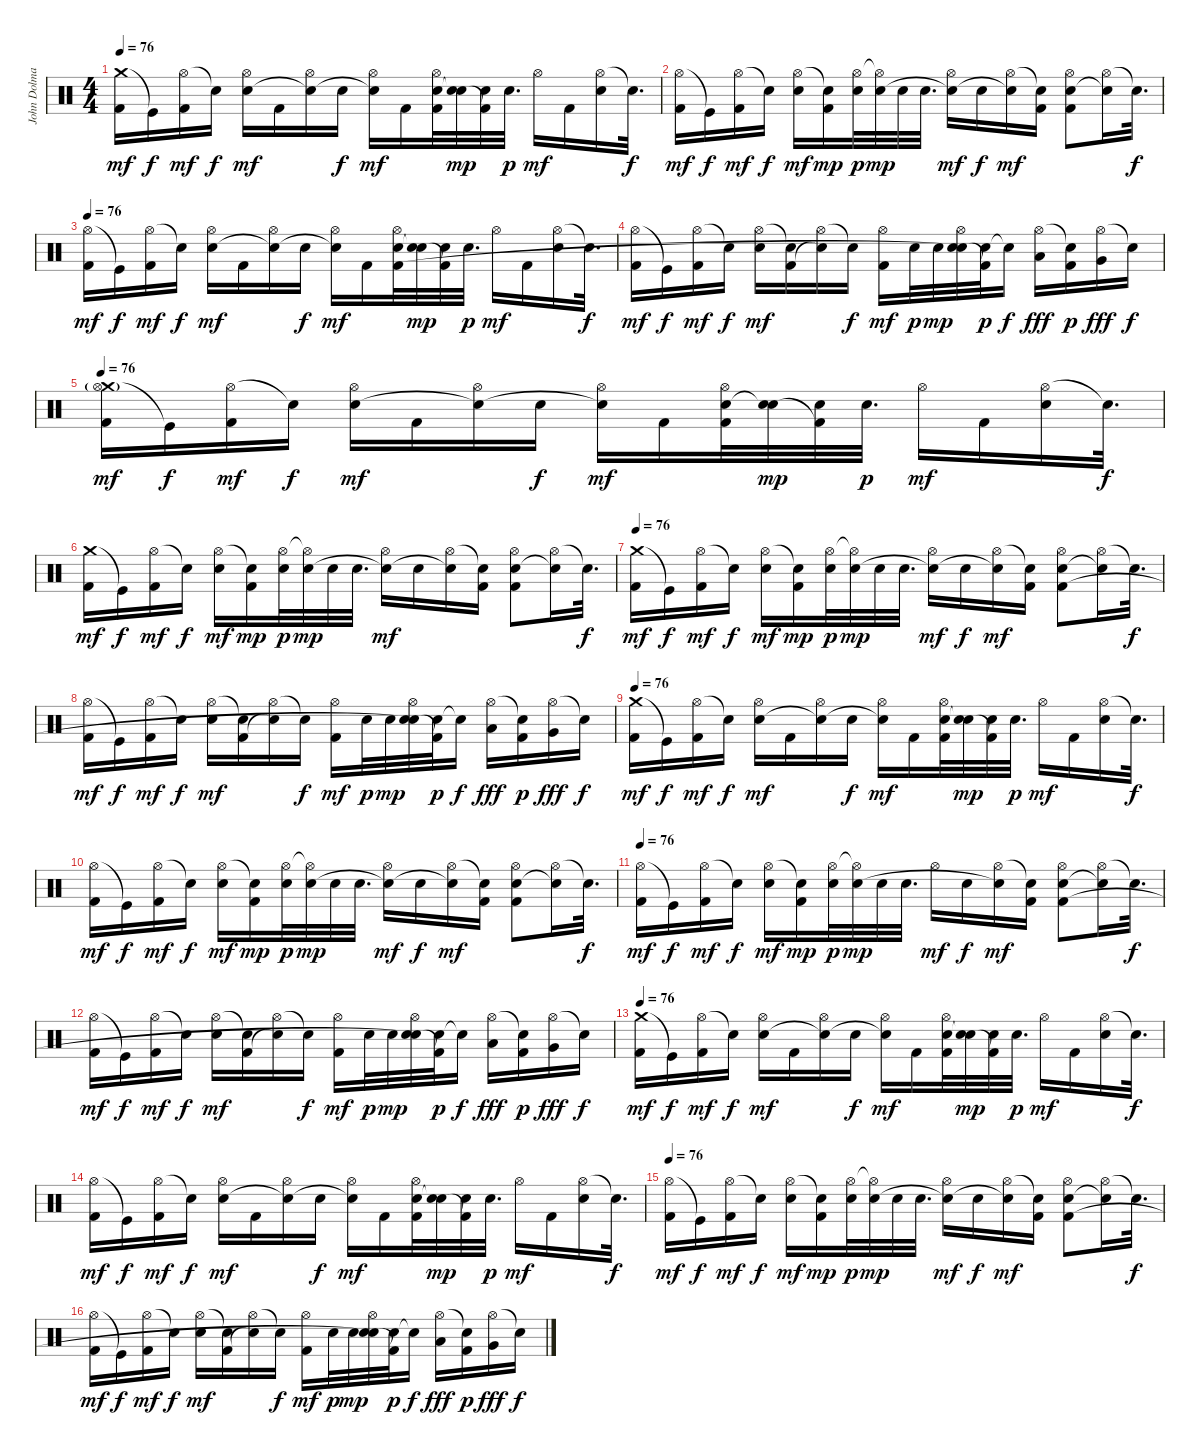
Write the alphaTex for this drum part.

\track ("John Dolmayan" "John Dolma") {instrument percussion}
\staff {score}
\articulation defaults
\ts (4 4)
\tempo 76
\clef neutral
\ks c
("Crash medium (hit)" "Kick (hit) 2").16{dy mf} "Kick (hit)"{t}.16{dy f} ("Hi-Hat (open)" "Kick (hit) 2").16{dy mf} "Snare (hit)"{t}.16{dy f} ("Hi-Hat (open)" "Electric Snare (hit)").16{dy mf} "Kick (hit) 2".16 ("Hi-Hat (open)" "Snare (hit)"{t}).16 "Electric Snare (hit)".16{dy f} ("Hi-Hat (open)" "Snare (hit)"{t}).16{dy mf} "Kick (hit) 2".16 ("Hi-Hat (open)" "Electric Snare (hit)" "Kick (hit) 2").32 ("Electric Snare (hit)" "Snare (hit)"{t}).32{dy mp} ("Electric Snare (hit)" "Kick (hit) 2"{t}).32 "Electric Snare (hit)".32{d dy p} "Hi-Hat (open)".16{dy mf} "Kick (hit) 2".16 ("Hi-Hat (open)" "Electric Snare (hit)").16 "Electric Snare (hit)"{t}.32{d dy f} |
("Hi-Hat (open)" "Kick (hit) 2").16{dy mf} "Kick (hit)"{t}.16{dy f} ("Hi-Hat (open)" "Kick (hit) 2").16{dy mf} "Snare (hit)"{t}.16{dy f} ("Hi-Hat (open)" "Electric Snare (hit)").16{dy mf} ("Snare (hit)"{t} "Kick (hit) 2").16{dy mp} ("Hi-Hat (open)" "Electric Snare (hit)").32{dy p} ("Hi-Hat (open)"{t} "Electric Snare (hit)").32{dy mp} "Electric Snare (hit)".32 "Electric Snare (hit)".32{d} ("Hi-Hat (open)" "Electric Snare (hit)"{t}).16{dy mf} "Electric Snare (hit)".16{dy f} ("Hi-Hat (open)" "Electric Snare (hit)"{t}).16{dy mf} ("Snare (hit)"{t} "Kick (hit) 2").16 ("Hi-Hat (open)" "Electric Snare (hit)" "Kick (hit) 2").8 ("Hi-Hat (open)" "Electric Snare (hit)"{t}).16 "Snare (hit)"{t}.32{d dy f} |
\tempo 76
("Hi-Hat (open)" "Kick (hit) 2").16{dy mf} "Kick (hit)"{t}.16{dy f} ("Hi-Hat (open)" "Kick (hit) 2").16{dy mf} "Snare (hit)"{t}.16{dy f} ("Hi-Hat (open)" "Electric Snare (hit)").16{dy mf} "Kick (hit) 2".16 ("Hi-Hat (open)" "Snare (hit)"{t}).16 "Electric Snare (hit)".16{dy f} ("Hi-Hat (open)" "Snare (hit)"{t}).16{dy mf} "Kick (hit) 2".16 ("Hi-Hat (open)" "Electric Snare (hit)" "Kick (hit) 2").32 ("Electric Snare (hit)" "Snare (hit)"{t}).32{dy mp} ("Electric Snare (hit)" "Kick (hit) 2"{t}).32 "Electric Snare (hit)".32{d dy p} "Hi-Hat (open)".16{dy mf} "Kick (hit) 2".16 ("Hi-Hat (open)" "Electric Snare (hit)").16 "Electric Snare (hit)"{t}.32{d dy f} |
("Hi-Hat (open)" "Kick (hit) 2").16{dy mf} "Kick (hit)"{t}.16{dy f} ("Hi-Hat (open)" "Kick (hit) 2").16{dy mf} "Snare (hit)"{t}.16{dy f} ("Hi-Hat (open)" "Electric Snare (hit)").16{dy mf} ("Snare (hit)"{t} "Kick (hit) 2").16 ("Hi-Hat (open)" "Snare (hit)"{t}).16 "Snare (hit)"{t}.16{dy f} ("Hi-Hat (open)" "Kick (hit) 2").16{dy mf} "Electric Snare (hit)".32{dy p} "Electric Snare (hit)".32{dy mp} ("Hi-Hat (open)" "Electric Snare (hit)" "Snare (hit)"{t}).32 ("Electric Snare (hit)" "Kick (hit) 2"{t}).32{dy p} "Electric Snare (hit)"{t}.16{dy f} ("Hi-Hat (open)" "Low Tom (hit)").16{dy fff} ("Snare (hit)"{t} "Kick (hit) 2").16{dy p} ("Hi-Hat (open)" "Very Low Tom (hit)").16{dy fff} "Snare (hit)"{t}.16{dy f} |
\tempo 76
("Crash medium (hit)" "Hi-Hat (open)"{g} "Kick (hit) 2").16{dy mf} "Kick (hit)"{t}.16{dy f} ("Hi-Hat (open)" "Kick (hit) 2").16{dy mf} "Snare (hit)"{t}.16{dy f} ("Hi-Hat (open)" "Electric Snare (hit)").16{dy mf} "Kick (hit) 2".16 ("Hi-Hat (open)" "Snare (hit)"{t}).16 "Electric Snare (hit)".16{dy f} ("Hi-Hat (open)" "Snare (hit)"{t}).16{dy mf} "Kick (hit) 2".16 ("Hi-Hat (open)" "Electric Snare (hit)" "Kick (hit) 2").32 ("Electric Snare (hit)" "Snare (hit)"{t}).32{dy mp} ("Electric Snare (hit)" "Kick (hit) 2"{t}).32 "Electric Snare (hit)".32{d dy p} "Hi-Hat (open)".16{dy mf} "Kick (hit) 2".16 ("Hi-Hat (open)" "Electric Snare (hit)").16 "Electric Snare (hit)"{t}.32{d dy f} |
("Crash medium (hit)" "Kick (hit) 2").16{dy mf} "Kick (hit)"{t}.16{dy f} ("Hi-Hat (open)" "Kick (hit) 2").16{dy mf} "Snare (hit)"{t}.16{dy f} ("Hi-Hat (open)" "Electric Snare (hit)").16{dy mf} ("Snare (hit)"{t} "Kick (hit) 2").16{dy mp} ("Hi-Hat (open)" "Electric Snare (hit)").32{dy p} ("Hi-Hat (open)"{t} "Electric Snare (hit)").32{dy mp} "Electric Snare (hit)".32 "Electric Snare (hit)".32{d} ("Hi-Hat (open)" "Electric Snare (hit)"{t}).16{dy mf} "Electric Snare (hit)".16 ("Hi-Hat (open)" "Electric Snare (hit)"{t}).16 ("Snare (hit)"{t} "Kick (hit) 2").16 ("Hi-Hat (open)" "Electric Snare (hit)" "Kick (hit) 2").8 ("Hi-Hat (open)" "Electric Snare (hit)"{t}).16 "Snare (hit)"{t}.32{d dy f} |
\tempo 76
("Crash medium (hit)" "Kick (hit) 2").16{dy mf} "Kick (hit)"{t}.16{dy f} ("Hi-Hat (open)" "Kick (hit) 2").16{dy mf} "Snare (hit)"{t}.16{dy f} ("Hi-Hat (open)" "Electric Snare (hit)").16{dy mf} ("Snare (hit)"{t} "Kick (hit) 2").16{dy mp} ("Hi-Hat (open)" "Electric Snare (hit)").32{dy p} ("Hi-Hat (open)"{t} "Electric Snare (hit)").32{dy mp} "Electric Snare (hit)".32 "Electric Snare (hit)".32{d} ("Hi-Hat (open)" "Electric Snare (hit)"{t}).16{dy mf} "Electric Snare (hit)".16{dy f} ("Hi-Hat (open)" "Electric Snare (hit)"{t}).16{dy mf} ("Snare (hit)"{t} "Kick (hit) 2").16 ("Hi-Hat (open)" "Electric Snare (hit)" "Kick (hit) 2").8 ("Hi-Hat (open)" "Electric Snare (hit)"{t}).16 "Snare (hit)"{t}.32{d dy f} |
("Hi-Hat (open)" "Kick (hit) 2").16{dy mf} "Kick (hit)"{t}.16{dy f} ("Hi-Hat (open)" "Kick (hit) 2").16{dy mf} "Snare (hit)"{t}.16{dy f} ("Hi-Hat (open)" "Electric Snare (hit)").16{dy mf} ("Snare (hit)"{t} "Kick (hit) 2").16 ("Hi-Hat (open)" "Snare (hit)"{t}).16 "Snare (hit)"{t}.16{dy f} ("Hi-Hat (open)" "Kick (hit) 2").16{dy mf} "Electric Snare (hit)".32{dy p} "Electric Snare (hit)".32{dy mp} ("Hi-Hat (open)" "Electric Snare (hit)" "Snare (hit)"{t}).32 ("Electric Snare (hit)" "Kick (hit) 2"{t}).32{dy p} "Electric Snare (hit)"{t}.16{dy f} ("Hi-Hat (open)" "Low Tom (hit)").16{dy fff} ("Snare (hit)"{t} "Kick (hit) 2").16{dy p} ("Hi-Hat (open)" "Very Low Tom (hit)").16{dy fff} "Snare (hit)"{t}.16{dy f} |
\tempo 76
("Crash medium (hit)" "Kick (hit) 2").16{dy mf} "Kick (hit)"{t}.16{dy f} ("Hi-Hat (open)" "Kick (hit) 2").16{dy mf} "Snare (hit)"{t}.16{dy f} ("Hi-Hat (open)" "Electric Snare (hit)").16{dy mf} "Kick (hit) 2".16 ("Hi-Hat (open)" "Snare (hit)"{t}).16 "Electric Snare (hit)".16{dy f} ("Hi-Hat (open)" "Snare (hit)"{t}).16{dy mf} "Kick (hit) 2".16 ("Hi-Hat (open)" "Electric Snare (hit)" "Kick (hit) 2").32 ("Electric Snare (hit)" "Snare (hit)"{t}).32{dy mp} ("Electric Snare (hit)" "Kick (hit) 2"{t}).32 "Electric Snare (hit)".32{d dy p} "Hi-Hat (open)".16{dy mf} "Kick (hit) 2".16 ("Hi-Hat (open)" "Electric Snare (hit)").16 "Electric Snare (hit)"{t}.32{d dy f} |
("Hi-Hat (open)" "Kick (hit) 2").16{dy mf} "Kick (hit)"{t}.16{dy f} ("Hi-Hat (open)" "Kick (hit) 2").16{dy mf} "Snare (hit)"{t}.16{dy f} ("Hi-Hat (open)" "Electric Snare (hit)").16{dy mf} ("Snare (hit)"{t} "Kick (hit) 2").16{dy mp} ("Hi-Hat (open)" "Electric Snare (hit)").32{dy p} ("Hi-Hat (open)"{t} "Electric Snare (hit)").32{dy mp} "Electric Snare (hit)".32 "Electric Snare (hit)".32{d} ("Hi-Hat (open)" "Electric Snare (hit)"{t}).16{dy mf} "Electric Snare (hit)".16{dy f} ("Hi-Hat (open)" "Electric Snare (hit)"{t}).16{dy mf} ("Snare (hit)"{t} "Kick (hit) 2").16 ("Hi-Hat (open)" "Electric Snare (hit)" "Kick (hit) 2").8 ("Hi-Hat (open)" "Electric Snare (hit)"{t}).16 "Snare (hit)"{t}.32{d dy f} |
\tempo 76
("Hi-Hat (open)" "Kick (hit) 2").16{dy mf} "Kick (hit)"{t}.16{dy f} ("Hi-Hat (open)" "Kick (hit) 2").16{dy mf} "Snare (hit)"{t}.16{dy f} ("Hi-Hat (open)" "Electric Snare (hit)").16{dy mf} ("Snare (hit)"{t} "Kick (hit) 2").16{dy mp} ("Hi-Hat (open)" "Electric Snare (hit)").32{dy p} ("Hi-Hat (open)"{t} "Electric Snare (hit)").32{dy mp} "Electric Snare (hit)".32 "Electric Snare (hit)".32{d} "Hi-Hat (open)".16{dy mf} "Electric Snare (hit)".16{dy f} ("Hi-Hat (open)" "Electric Snare (hit)"{t}).16{dy mf} ("Snare (hit)"{t} "Kick (hit) 2").16 ("Hi-Hat (open)" "Electric Snare (hit)" "Kick (hit) 2").8 ("Hi-Hat (open)" "Electric Snare (hit)"{t}).16 "Snare (hit)"{t}.32{d dy f} |
("Hi-Hat (open)" "Kick (hit) 2").16{dy mf} "Kick (hit)"{t}.16{dy f} ("Hi-Hat (open)" "Kick (hit) 2").16{dy mf} "Snare (hit)"{t}.16{dy f} ("Hi-Hat (open)" "Electric Snare (hit)").16{dy mf} ("Snare (hit)"{t} "Kick (hit) 2").16 ("Hi-Hat (open)" "Snare (hit)"{t}).16 "Snare (hit)"{t}.16{dy f} ("Hi-Hat (open)" "Kick (hit) 2").16{dy mf} "Electric Snare (hit)".32{dy p} "Electric Snare (hit)".32{dy mp} ("Hi-Hat (open)" "Electric Snare (hit)" "Snare (hit)"{t}).32 ("Electric Snare (hit)" "Kick (hit) 2"{t}).32{dy p} "Electric Snare (hit)"{t}.16{dy f} ("Hi-Hat (open)" "Low Tom (hit)").16{dy fff} ("Snare (hit)"{t} "Kick (hit) 2").16{dy p} ("Hi-Hat (open)" "Very Low Tom (hit)").16{dy fff} "Snare (hit)"{t}.16{dy f} |
\tempo 76
("Crash medium (hit)" "Kick (hit) 2").16{dy mf} "Kick (hit)"{t}.16{dy f} ("Hi-Hat (open)" "Kick (hit) 2").16{dy mf} "Snare (hit)"{t}.16{dy f} ("Hi-Hat (open)" "Electric Snare (hit)").16{dy mf} "Kick (hit) 2".16 ("Hi-Hat (open)" "Snare (hit)"{t}).16 "Electric Snare (hit)".16{dy f} ("Hi-Hat (open)" "Snare (hit)"{t}).16{dy mf} "Kick (hit) 2".16 ("Hi-Hat (open)" "Electric Snare (hit)" "Kick (hit) 2").32 ("Electric Snare (hit)" "Snare (hit)"{t}).32{dy mp} ("Electric Snare (hit)" "Kick (hit) 2"{t}).32 "Electric Snare (hit)".32{d dy p} "Hi-Hat (open)".16{dy mf} "Kick (hit) 2".16 ("Hi-Hat (open)" "Electric Snare (hit)").16 "Electric Snare (hit)"{t}.32{d dy f} |
("Hi-Hat (open)" "Kick (hit) 2").16{dy mf} "Kick (hit)"{t}.16{dy f} ("Hi-Hat (open)" "Kick (hit) 2").16{dy mf} "Snare (hit)"{t}.16{dy f} ("Hi-Hat (open)" "Electric Snare (hit)").16{dy mf} "Kick (hit) 2".16 ("Hi-Hat (open)" "Snare (hit)"{t}).16 "Electric Snare (hit)".16{dy f} ("Hi-Hat (open)" "Snare (hit)"{t}).16{dy mf} "Kick (hit) 2".16 ("Hi-Hat (open)" "Electric Snare (hit)" "Kick (hit) 2").32 ("Electric Snare (hit)" "Snare (hit)"{t}).32{dy mp} ("Electric Snare (hit)" "Kick (hit) 2"{t}).32 "Electric Snare (hit)".32{d dy p} "Hi-Hat (open)".16{dy mf} "Kick (hit) 2".16 ("Hi-Hat (open)" "Electric Snare (hit)").16 "Electric Snare (hit)"{t}.32{d dy f} |
\tempo 76
("Hi-Hat (open)" "Kick (hit) 2").16{dy mf} "Kick (hit)"{t}.16{dy f} ("Hi-Hat (open)" "Kick (hit) 2").16{dy mf} "Snare (hit)"{t}.16{dy f} ("Hi-Hat (open)" "Electric Snare (hit)").16{dy mf} ("Snare (hit)"{t} "Kick (hit) 2").16{dy mp} ("Hi-Hat (open)" "Electric Snare (hit)").32{dy p} ("Hi-Hat (open)"{t} "Electric Snare (hit)").32{dy mp} "Electric Snare (hit)".32 "Electric Snare (hit)".32{d} ("Hi-Hat (open)" "Electric Snare (hit)"{t}).16{dy mf} "Electric Snare (hit)".16{dy f} ("Hi-Hat (open)" "Electric Snare (hit)"{t}).16{dy mf} ("Snare (hit)"{t} "Kick (hit) 2").16 ("Hi-Hat (open)" "Electric Snare (hit)" "Kick (hit) 2").8 ("Hi-Hat (open)" "Electric Snare (hit)"{t}).16 "Snare (hit)"{t}.32{d dy f} |
("Hi-Hat (open)" "Kick (hit) 2").16{dy mf} "Kick (hit)"{t}.16{dy f} ("Hi-Hat (open)" "Kick (hit) 2").16{dy mf} "Snare (hit)"{t}.16{dy f} ("Hi-Hat (open)" "Electric Snare (hit)").16{dy mf} ("Snare (hit)"{t} "Kick (hit) 2").16 ("Hi-Hat (open)" "Snare (hit)"{t}).16 "Snare (hit)"{t}.16{dy f} ("Hi-Hat (open)" "Kick (hit) 2").16{dy mf} "Electric Snare (hit)".32{dy p} "Electric Snare (hit)".32{dy mp} ("Hi-Hat (open)" "Electric Snare (hit)" "Snare (hit)"{t}).32 ("Electric Snare (hit)" "Kick (hit) 2"{t}).32{dy p} "Electric Snare (hit)"{t}.16{dy f} ("Hi-Hat (open)" "Low Tom (hit)").16{dy fff} ("Snare (hit)"{t} "Kick (hit) 2").16{dy p} ("Hi-Hat (open)" "Very Low Tom (hit)").16{dy fff} "Snare (hit)"{t}.16{dy f}
